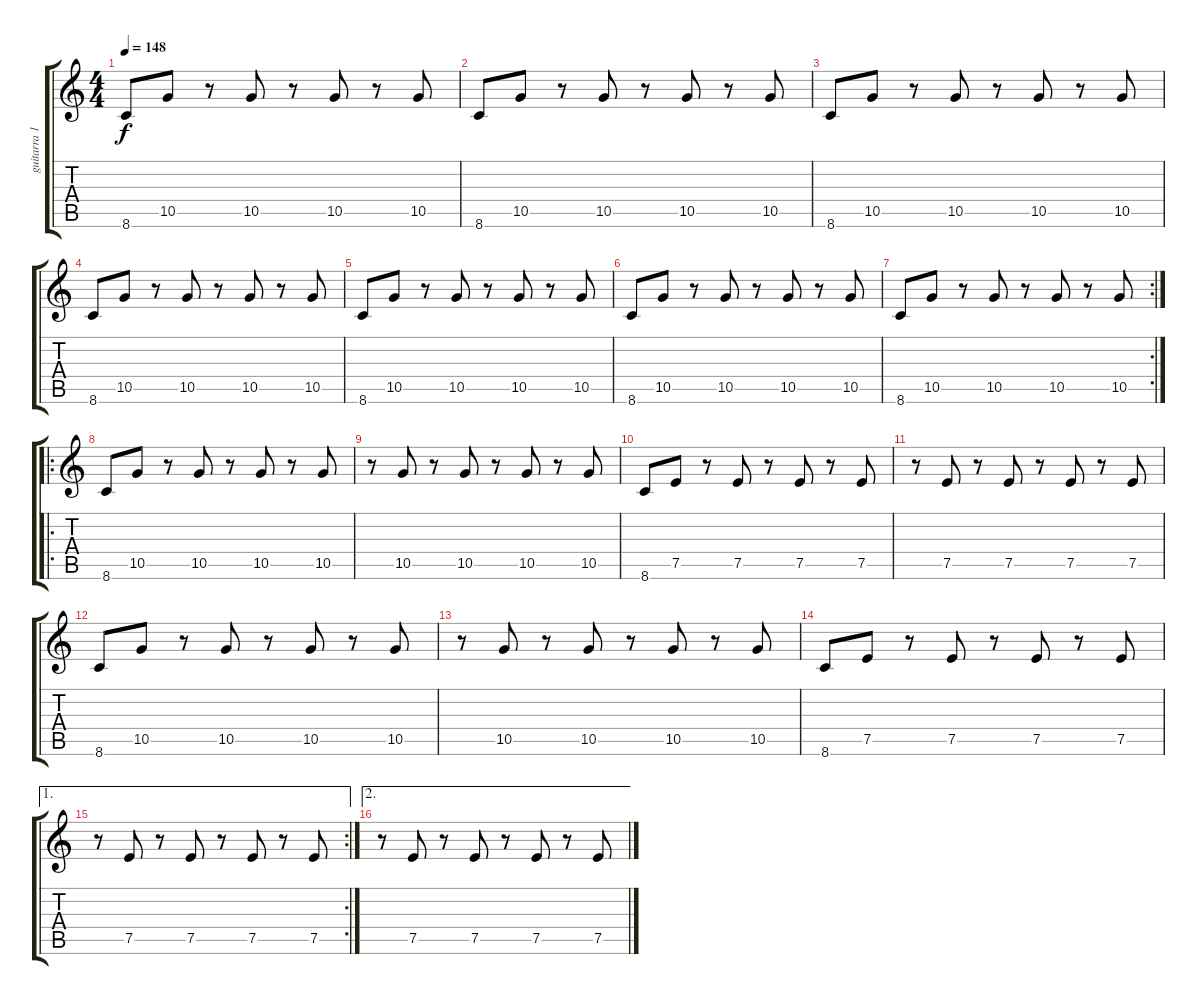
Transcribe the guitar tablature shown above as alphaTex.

\track ("guitarra 1" "guitarra 1") {instrument overdrivenguitar}
\staff {score tabs}
\tuning (E4 B3 G3 D3 A2 E2) {hide}
\ts (4 4)
\tempo 148
\clef g2
\ks c
8.6.8{dy f} 10.5.8 r.8 10.5.8 r.8 10.5.8 r.8 10.5.8 |
8.6.8 10.5.8 r.8 10.5.8 r.8 10.5.8 r.8 10.5.8 |
8.6.8 10.5.8 r.8 10.5.8 r.8 10.5.8 r.8 10.5.8 |
8.6.8 10.5.8 r.8 10.5.8 r.8 10.5.8 r.8 10.5.8 |
8.6.8 10.5.8 r.8 10.5.8 r.8 10.5.8 r.8 10.5.8 |
8.6.8 10.5.8 r.8 10.5.8 r.8 10.5.8 r.8 10.5.8 |
\rc 2
8.6.8 10.5.8 r.8 10.5.8 r.8 10.5.8 r.8 10.5.8 |
\ro
8.6.8 10.5.8 r.8 10.5.8 r.8 10.5.8 r.8 10.5.8 |
r.8 10.5.8 r.8 10.5.8 r.8 10.5.8 r.8 10.5.8 |
8.6.8 7.5.8 r.8 7.5.8 r.8 7.5.8 r.8 7.5.8 |
r.8 7.5.8 r.8 7.5.8 r.8 7.5.8 r.8 7.5.8 |
8.6.8 10.5.8 r.8 10.5.8 r.8 10.5.8 r.8 10.5.8 |
r.8 10.5.8 r.8 10.5.8 r.8 10.5.8 r.8 10.5.8 |
8.6.8 7.5.8 r.8 7.5.8 r.8 7.5.8 r.8 7.5.8 |
\ae 1
\rc 2
r.8 7.5.8 r.8 7.5.8 r.8 7.5.8 r.8 7.5.8 |
\ae 2
r.8 7.5.8 r.8 7.5.8 r.8 7.5.8 r.8 7.5.8
